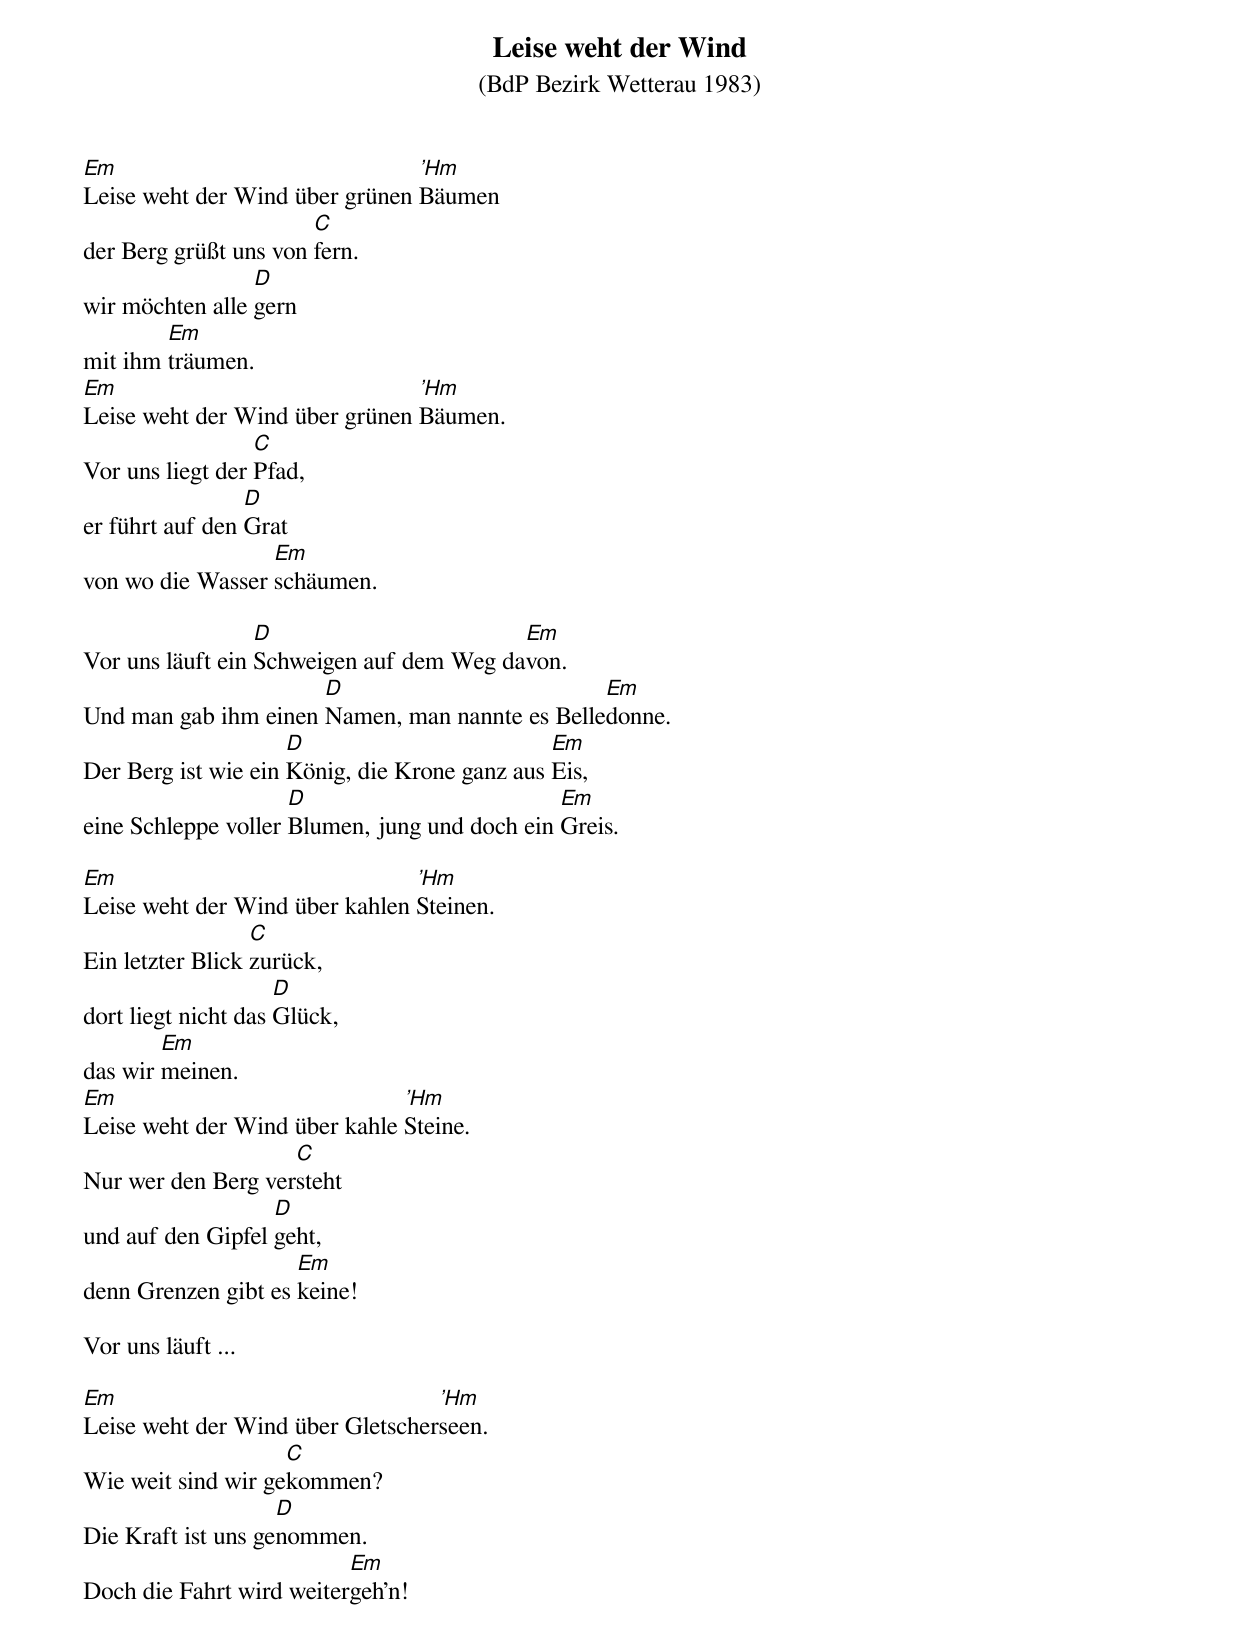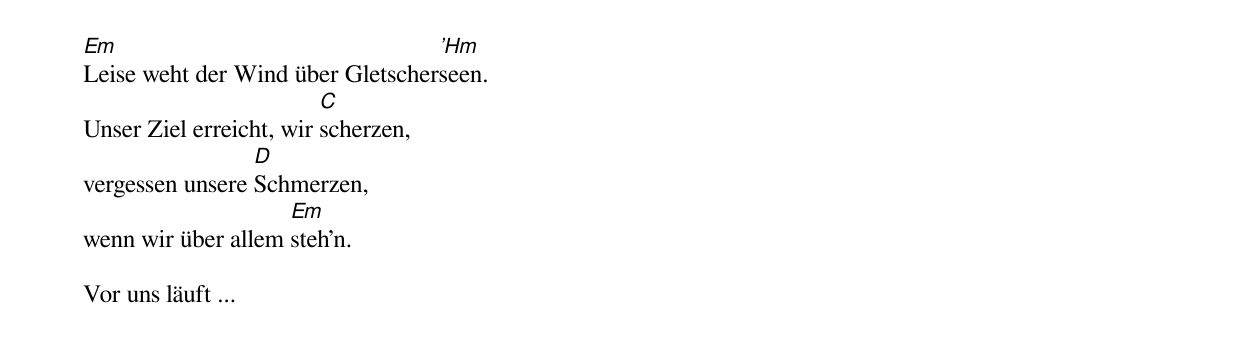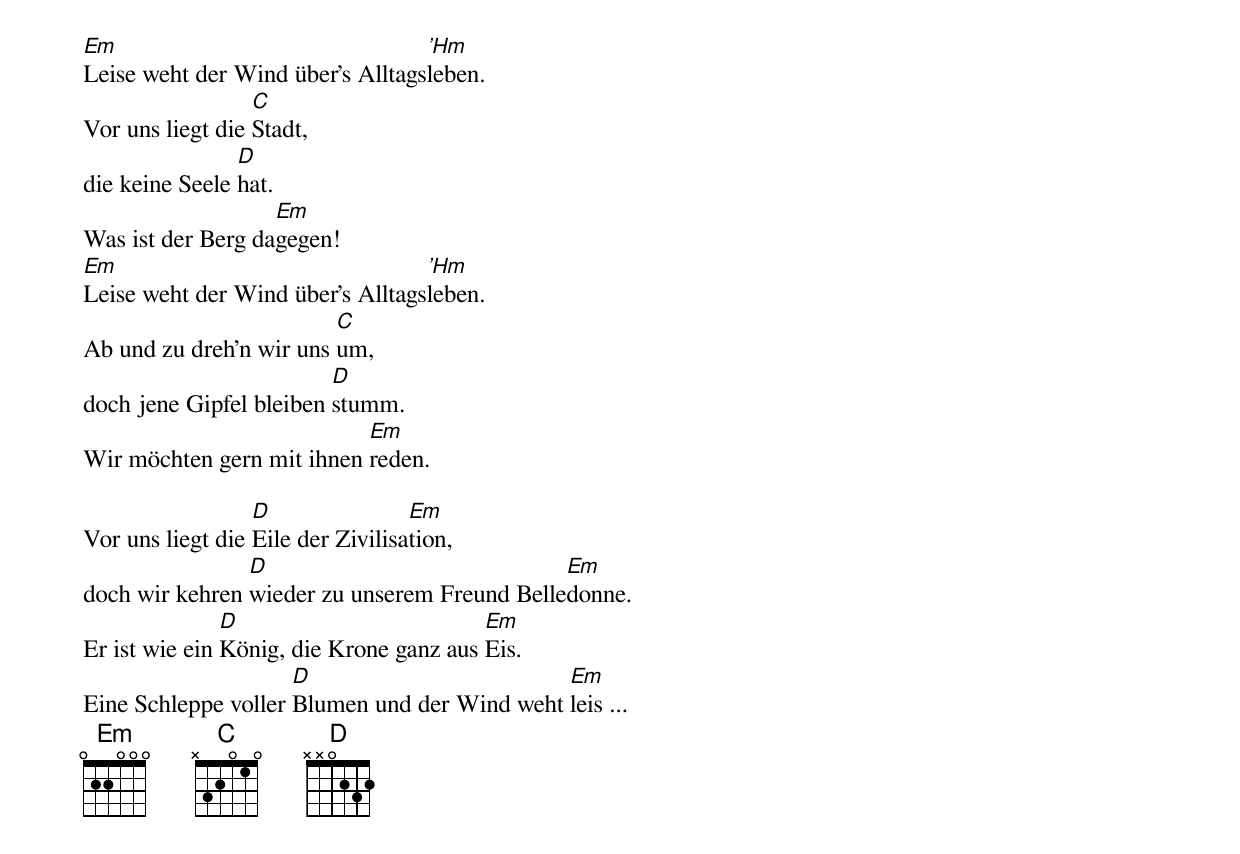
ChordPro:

{t:Leise weht der Wind}
{st:(BdP Bezirk Wetterau 1983)}
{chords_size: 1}
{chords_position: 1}
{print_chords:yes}
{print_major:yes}
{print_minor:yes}
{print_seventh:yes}
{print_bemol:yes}
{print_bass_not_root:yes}
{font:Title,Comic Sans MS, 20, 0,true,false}
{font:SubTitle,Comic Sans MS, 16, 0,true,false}
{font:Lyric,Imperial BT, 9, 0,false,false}
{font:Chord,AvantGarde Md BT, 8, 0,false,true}
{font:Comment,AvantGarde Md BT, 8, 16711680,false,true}
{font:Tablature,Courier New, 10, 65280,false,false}
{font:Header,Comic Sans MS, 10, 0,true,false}
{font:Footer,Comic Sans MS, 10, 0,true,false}
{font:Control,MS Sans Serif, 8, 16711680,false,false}
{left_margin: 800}
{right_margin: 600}
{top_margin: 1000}
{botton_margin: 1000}
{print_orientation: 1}






[Em]Leise weht der Wind über grünen ['Hm]Bäumen
der Berg grüßt uns von [C]fern.
wir möchten alle [D]gern
mit ihm [Em]träumen.
[Em]Leise weht der Wind über grünen ['Hm]Bäumen.
Vor uns liegt der [C]Pfad,
er führt auf den [D]Grat
von wo die Wasser [Em]schäumen.

Vor uns läuft ein [D]Schweigen auf dem Weg da[Em]von.
Und man gab ihm einen [D]Namen, man nannte es Belle[Em]donne.
Der Berg ist wie ein [D]König, die Krone ganz aus [Em]Eis,
eine Schleppe voller [D]Blumen, jung und doch ein [Em]Greis.

[Em]Leise weht der Wind über kahlen ['Hm]Steinen.
Ein letzter Blick [C]zurück,
dort liegt nicht das [D]Glück,
das wir [Em]meinen.
[Em]Leise weht der Wind über kahle ['Hm]Steine.
Nur wer den Berg ver[C]steht
und auf den Gipfel [D]geht,
denn Grenzen gibt es [Em]keine!

Vor uns läuft ...

[Em]Leise weht der Wind über Gletscher['Hm]seen.
Wie weit sind wir ge[C]kommen?
Die Kraft ist uns ge[D]nommen.
Doch die Fahrt wird weiter[Em]geh'n!
[Em]Leise weht der Wind über Gletscher['Hm]seen.
Unser Ziel erreicht, wir [C]scherzen,
vergessen unsere [D]Schmerzen,
wenn wir über allem [Em]steh'n.

Vor uns läuft ...
{new_page}

[Em]Leise weht der Wind über's Alltags['Hm]leben.
Vor uns liegt die [C]Stadt,
die keine Seele [D]hat.
Was ist der Berg da[Em]gegen!
[Em]Leise weht der Wind über's Alltags['Hm]leben.
Ab und zu dreh'n wir uns [C]um,
doch jene Gipfel bleiben [D]stumm.
Wir möchten gern mit ihnen [Em]reden.

Vor uns liegt die [D]Eile der Zivilisa[Em]tion,
doch wir kehren [D]wieder zu unserem Freund Belle[Em]donne.
Er ist wie ein [D]König, die Krone ganz aus [Em]Eis.
Eine Schleppe voller [D]Blumen und der Wind weht [Em]leis ...
